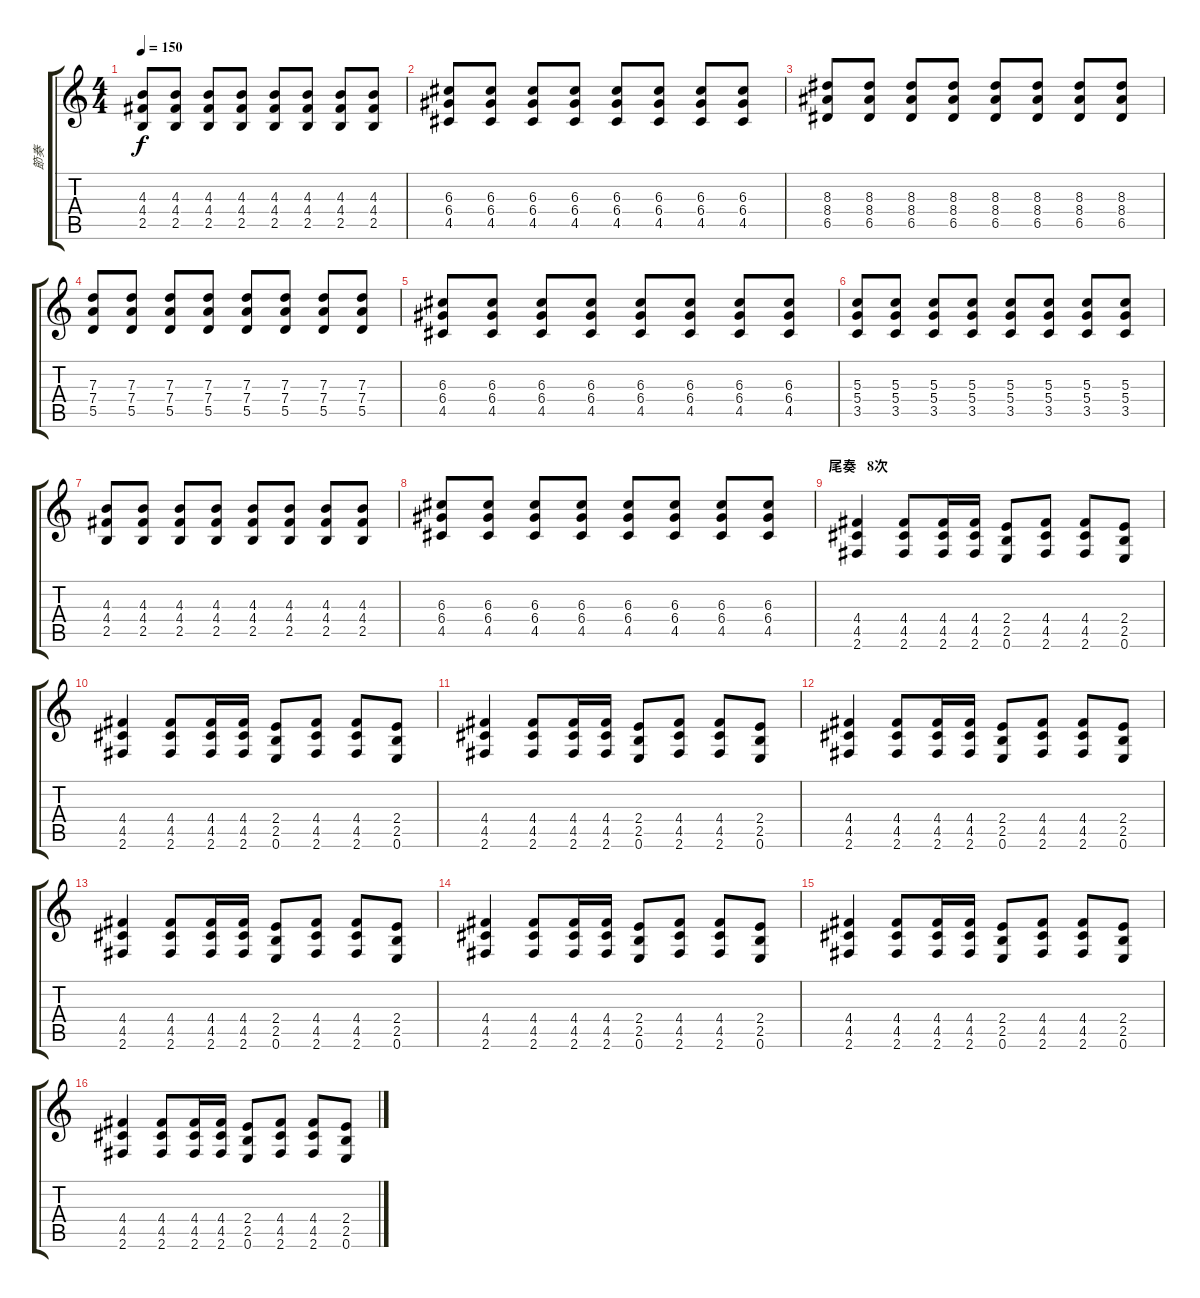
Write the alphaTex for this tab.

\track ("節奏" "節奏") {instrument overdrivenguitar}
\staff {score tabs}
\tuning (E4 B3 G3 D3 A2 E2) {hide}
\ts (4 4)
\tempo 150
\clef g2
\ks c
(4.3 4.4 2.5).8{dy f} (4.3 4.4 2.5).8 (4.3 4.4 2.5).8 (4.3 4.4 2.5).8 (4.3 4.4 2.5).8 (4.3 4.4 2.5).8 (4.3 4.4 2.5).8 (4.3 4.4 2.5).8 |
(6.3 6.4 4.5).8 (6.3 6.4 4.5).8 (6.3 6.4 4.5).8 (6.3 6.4 4.5).8 (6.3 6.4 4.5).8 (6.3 6.4 4.5).8 (6.3 6.4 4.5).8 (6.3 6.4 4.5).8 |
(8.3 8.4 6.5).8 (8.3 8.4 6.5).8 (8.3 8.4 6.5).8 (8.3 8.4 6.5).8 (8.3 8.4 6.5).8 (8.3 8.4 6.5).8 (8.3 8.4 6.5).8 (8.3 8.4 6.5).8 |
(7.3 7.4 5.5).8 (7.3 7.4 5.5).8 (7.3 7.4 5.5).8 (7.3 7.4 5.5).8 (7.3 7.4 5.5).8 (7.3 7.4 5.5).8 (7.3 7.4 5.5).8 (7.3 7.4 5.5).8 |
(6.3 6.4 4.5).8 (6.3 6.4 4.5).8 (6.3 6.4 4.5).8 (6.3 6.4 4.5).8 (6.3 6.4 4.5).8 (6.3 6.4 4.5).8 (6.3 6.4 4.5).8 (6.3 6.4 4.5).8 |
(5.3 5.4 3.5).8 (5.3 5.4 3.5).8 (5.3 5.4 3.5).8 (5.3 5.4 3.5).8 (5.3 5.4 3.5).8 (5.3 5.4 3.5).8 (5.3 5.4 3.5).8 (5.3 5.4 3.5).8 |
(4.3 4.4 2.5).8 (4.3 4.4 2.5).8 (4.3 4.4 2.5).8 (4.3 4.4 2.5).8 (4.3 4.4 2.5).8 (4.3 4.4 2.5).8 (4.3 4.4 2.5).8 (4.3 4.4 2.5).8 |
(6.3 6.4 4.5).8 (6.3 6.4 4.5).8 (6.3 6.4 4.5).8 (6.3 6.4 4.5).8 (6.3 6.4 4.5).8 (6.3 6.4 4.5).8 (6.3 6.4 4.5).8 (6.3 6.4 4.5).8 |
\section ("" "尾奏   8次")
(4.4 4.5 2.6).4 (4.4 4.5 2.6).8 (4.4 4.5 2.6).16 (4.4 4.5 2.6).16 (2.4 2.5 0.6).8 (4.4 4.5 2.6).8 (4.4 4.5 2.6).8 (2.4 2.5 0.6).8 |
(4.4 4.5 2.6).4 (4.4 4.5 2.6).8 (4.4 4.5 2.6).16 (4.4 4.5 2.6).16 (2.4 2.5 0.6).8 (4.4 4.5 2.6).8 (4.4 4.5 2.6).8 (2.4 2.5 0.6).8 |
(4.4 4.5 2.6).4 (4.4 4.5 2.6).8 (4.4 4.5 2.6).16 (4.4 4.5 2.6).16 (2.4 2.5 0.6).8 (4.4 4.5 2.6).8 (4.4 4.5 2.6).8 (2.4 2.5 0.6).8 |
(4.4 4.5 2.6).4 (4.4 4.5 2.6).8 (4.4 4.5 2.6).16 (4.4 4.5 2.6).16 (2.4 2.5 0.6).8 (4.4 4.5 2.6).8 (4.4 4.5 2.6).8 (2.4 2.5 0.6).8 |
(4.4 4.5 2.6).4 (4.4 4.5 2.6).8 (4.4 4.5 2.6).16 (4.4 4.5 2.6).16 (2.4 2.5 0.6).8 (4.4 4.5 2.6).8 (4.4 4.5 2.6).8 (2.4 2.5 0.6).8 |
(4.4 4.5 2.6).4 (4.4 4.5 2.6).8 (4.4 4.5 2.6).16 (4.4 4.5 2.6).16 (2.4 2.5 0.6).8 (4.4 4.5 2.6).8 (4.4 4.5 2.6).8 (2.4 2.5 0.6).8 |
(4.4 4.5 2.6).4 (4.4 4.5 2.6).8 (4.4 4.5 2.6).16 (4.4 4.5 2.6).16 (2.4 2.5 0.6).8 (4.4 4.5 2.6).8 (4.4 4.5 2.6).8 (2.4 2.5 0.6).8 |
(4.4 4.5 2.6).4 (4.4 4.5 2.6).8 (4.4 4.5 2.6).16 (4.4 4.5 2.6).16 (2.4 2.5 0.6).8 (4.4 4.5 2.6).8 (4.4 4.5 2.6).8 (2.4 2.5 0.6).8
